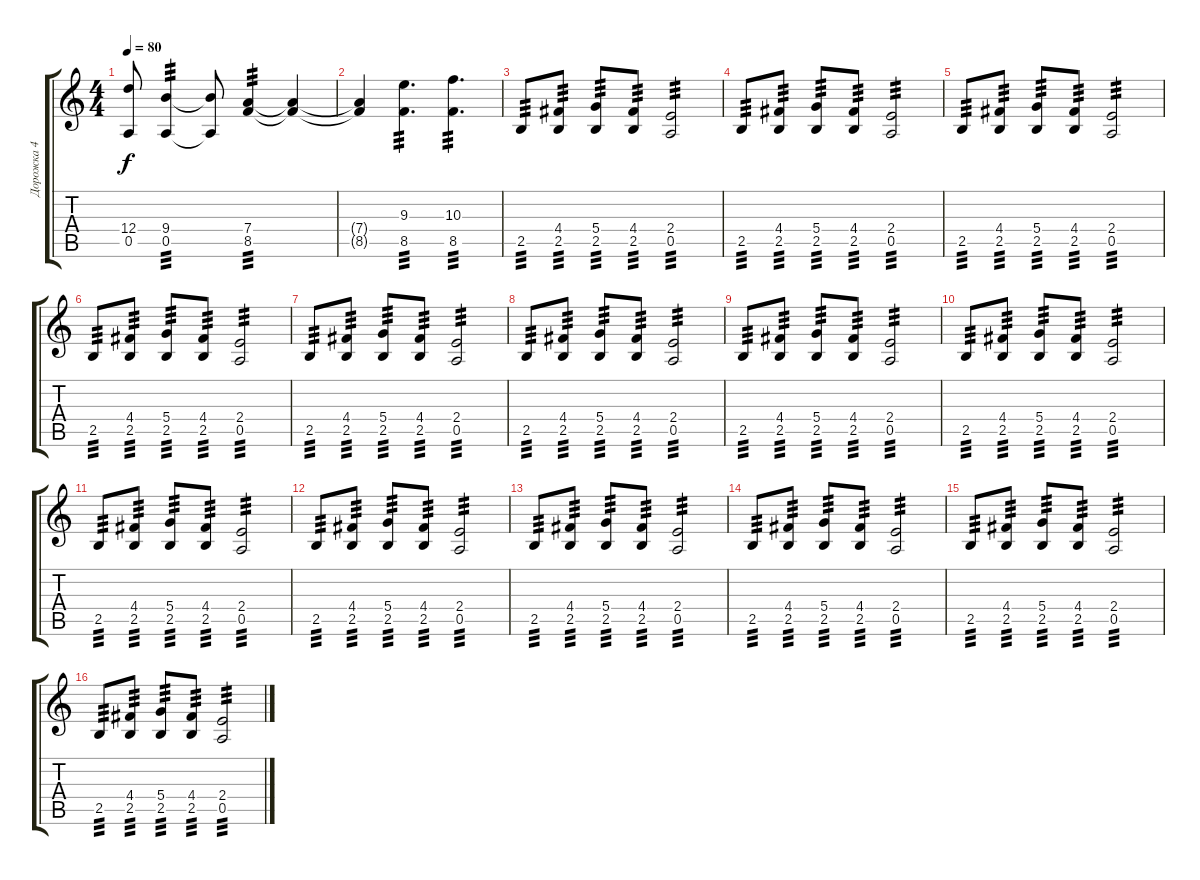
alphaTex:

\track ("Дорожка 4" "Дорожка 4") {instrument distortionguitar}
\staff {score tabs}
\tuning (E4 B3 G3 D3 A2 E2) {hide}
\ts (4 4)
\tempo 80
\clef g2
\ks c
(12.4{t} 0.5{t}).8{dy f} (9.4 0.5).4{tp 3} (9.4{t} 0.5{t}).8 (7.4 8.5).4{tp 3} (7.4{t} 8.5{t}).4 |
(7.4{t} 8.5{t}).4 (9.3 8.5).4{d tp 3} (10.3 8.5).4{d tp 3} |
2.5.8{tp 3} (4.4 2.5).8{tp 3} (5.4 2.5).8{tp 3} (4.4 2.5).8{tp 3} (2.4 0.5).2{tp 3} |
2.5.8{tp 3} (4.4 2.5).8{tp 3} (5.4 2.5).8{tp 3} (4.4 2.5).8{tp 3} (2.4 0.5).2{tp 3} |
2.5.8{tp 3} (4.4 2.5).8{tp 3} (5.4 2.5).8{tp 3} (4.4 2.5).8{tp 3} (2.4 0.5).2{tp 3} |
2.5.8{tp 3} (4.4 2.5).8{tp 3} (5.4 2.5).8{tp 3} (4.4 2.5).8{tp 3} (2.4 0.5).2{tp 3} |
2.5.8{tp 3} (4.4 2.5).8{tp 3} (5.4 2.5).8{tp 3} (4.4 2.5).8{tp 3} (2.4 0.5).2{tp 3} |
2.5.8{tp 3} (4.4 2.5).8{tp 3} (5.4 2.5).8{tp 3} (4.4 2.5).8{tp 3} (2.4 0.5).2{tp 3} |
2.5.8{tp 3} (4.4 2.5).8{tp 3} (5.4 2.5).8{tp 3} (4.4 2.5).8{tp 3} (2.4 0.5).2{tp 3} |
2.5.8{tp 3} (4.4 2.5).8{tp 3} (5.4 2.5).8{tp 3} (4.4 2.5).8{tp 3} (2.4 0.5).2{tp 3} |
2.5.8{tp 3} (4.4 2.5).8{tp 3} (5.4 2.5).8{tp 3} (4.4 2.5).8{tp 3} (2.4 0.5).2{tp 3} |
2.5.8{tp 3} (4.4 2.5).8{tp 3} (5.4 2.5).8{tp 3} (4.4 2.5).8{tp 3} (2.4 0.5).2{tp 3} |
2.5.8{tp 3} (4.4 2.5).8{tp 3} (5.4 2.5).8{tp 3} (4.4 2.5).8{tp 3} (2.4 0.5).2{tp 3} |
2.5.8{tp 3} (4.4 2.5).8{tp 3} (5.4 2.5).8{tp 3} (4.4 2.5).8{tp 3} (2.4 0.5).2{tp 3} |
2.5.8{tp 3} (4.4 2.5).8{tp 3} (5.4 2.5).8{tp 3} (4.4 2.5).8{tp 3} (2.4 0.5).2{tp 3} |
2.5.8{tp 3} (4.4 2.5).8{tp 3} (5.4 2.5).8{tp 3} (4.4 2.5).8{tp 3} (2.4 0.5).2{tp 3}
